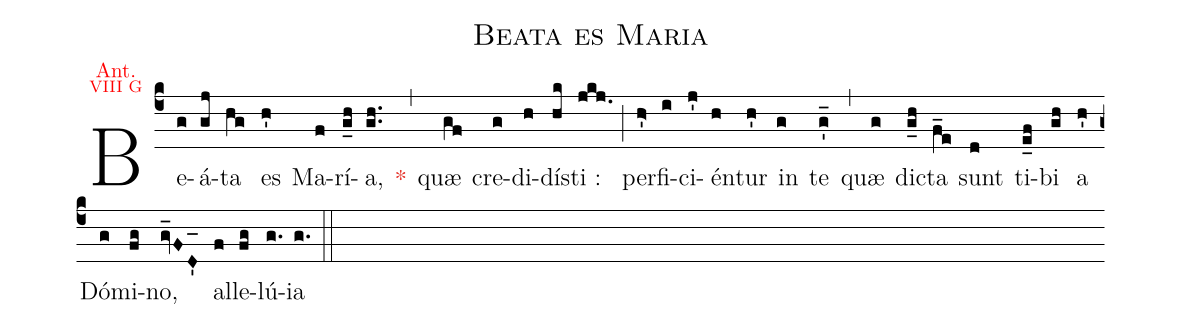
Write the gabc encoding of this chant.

name:Beata es Maria;
office-part:Antiphona;
annotation: {\color{red}\footnotesize Ant.};
annotation: {\color{red}\scriptsize VIII G};
%%
(c4) Be(g)á(gj)ta(hg) es(h') Ma(f)rí(g_h)a,(gh..) <c>*</c>(,) quæ(gf) cre(g)di(h)dí(hk)sti :(jkj.) (;) per(h>')fi(i)ci(j')én(h)tur(h') in(g) te(g'_) (,) quæ(g) di(g_h)cta(f_e) sunt(d) ti(e_f)bi(gh) a(h') Dó(g)mi(fg)no,(gv_FD'_) al(f)le(fg)lú(g.)ia(g.) (::)
